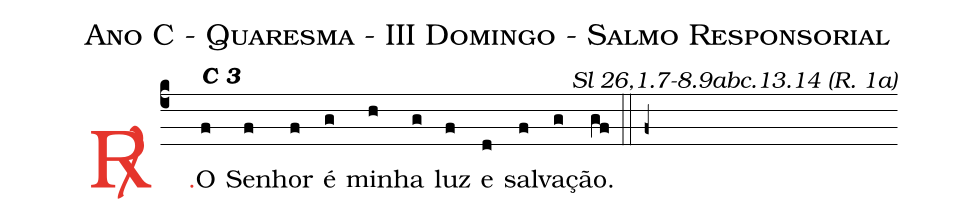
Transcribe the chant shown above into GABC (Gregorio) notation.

name: Ano C - Quaresma - III Domingo - Salmo Responsorial;
commentary: Sl 26,1.7-8.9abc.13.14 (R. 1a);
%%
(c4)

<c><sp>R/</sp>.</c>() O<alt>\textbf{C 3}</alt>(f) Se(f)nhor(f) é(g) mi(h)nha(g) luz(f) e(d) sal(f)va(g)ção.(gf)

(::)

(f+)
